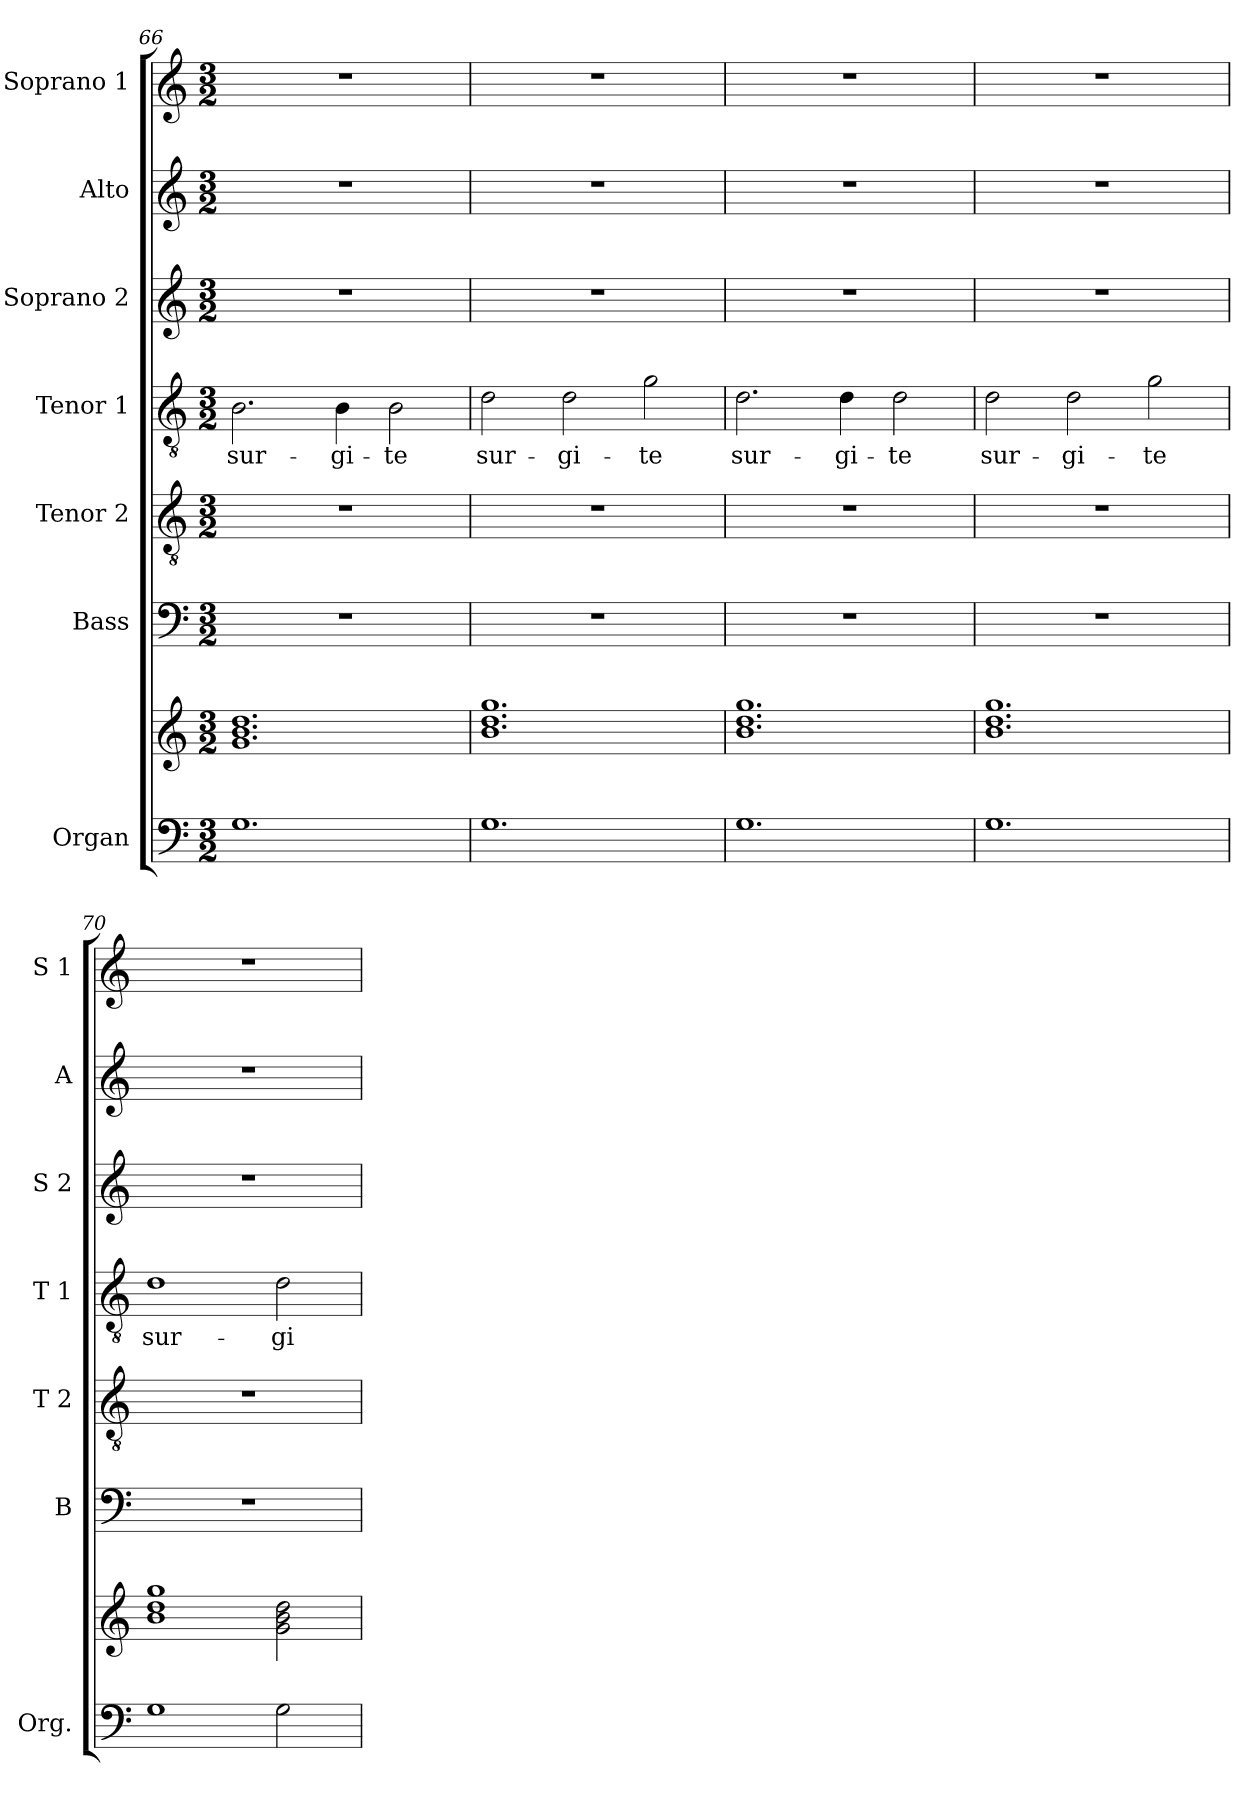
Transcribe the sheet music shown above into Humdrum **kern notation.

**kern	**kern	**kern	**kern	**kern	**text	**kern	**kern	**kern
*part7	*part7	*part6	*part5	*part4	*part4	*part3	*part2	*part1
*staff8	*staff7	*staff6	*staff5	*staff4	*staff4	*staff3	*staff2	*staff1
*I"Organ	*	*I"Bass	*I"Tenor 2	*I"Tenor 1	*	*I"Soprano 2	*I"Alto	*I"Soprano 1
*I'Org.	*	*I'B	*I'T 2	*I'T 1	*	*I'S 2	*I'A	*I'S 1
*clefF4	*clefG2	*clefF4	*clefGv2	*clefGv2	*	*clefG2	*clefG2	*clefG2
*k[]	*k[]	*k[]	*k[]	*k[]	*	*k[]	*k[]	*k[]
*C:	*C:	*C:	*C:	*C:	*	*C:	*C:	*C:
*M3/2	*M3/2	*M3/2	*M3/2	*M3/2	*	*M3/2	*M3/2	*M3/2
=66	=66	=66	=66	=66	=66	=66	=66	=66
!	!	!	!	!	!LO:LY:b	!	!	!
1.G	1.g! 1.b! 1.dd!	1.r	1.r	2.B\	sur-	1.r	1.r	1.r
!	!	!	!	!	!LO:LY:b	!	!	!
.	.	.	.	4B\	-gi-	.	.	.
!	!	!	!	!	!LO:LY:b	!	!	!
.	.	.	.	2B\	-te	.	.	.
!!LO:LB:g=z
=67	=67	=67	=67	=67	=67	=67	=67	=67
!	!	!	!	!	!LO:LY:b	!	!	!
1.G	1.b! 1.dd! 1.gg!	1.r	1.r	2d\	sur-	1.r	1.r	1.r
!	!	!	!	!	!LO:LY:b	!	!	!
.	.	.	.	2d\	-gi-	.	.	.
!	!	!	!	!	!LO:LY:b	!	!	!
.	.	.	.	2g\	-te	.	.	.
=68	=68	=68	=68	=68	=68	=68	=68	=68
!	!	!	!	!	!LO:LY:b	!	!	!
1.G	1.b! 1.dd! 1.gg!	1.r	1.r	2.d\	sur-	1.r	1.r	1.r
!	!	!	!	!	!LO:LY:b	!	!	!
.	.	.	.	4d\	-gi-	.	.	.
!	!	!	!	!	!LO:LY:b	!	!	!
.	.	.	.	2d\	-te	.	.	.
=69	=69	=69	=69	=69	=69	=69	=69	=69
!	!	!	!	!	!LO:LY:b	!	!	!
1.G	1.b! 1.dd! 1.gg!	1.r	1.r	2d\	sur-	1.r	1.r	1.r
!	!	!	!	!	!LO:LY:b	!	!	!
.	.	.	.	2d\	-gi-	.	.	.
!	!	!	!	!	!LO:LY:b	!	!	!
.	.	.	.	2g\	-te	.	.	.
=70	=70	=70	=70	=70	=70	=70	=70	=70
!	!	!	!	!	!LO:LY:b	!	!	!
1G	1b! 1dd! 1gg!	1.r	1.r	1d	sur-	1.r	1.r	1.r
!	!	!	!	!	!LO:LY:b	!	!	!
2G\	2g!\ 2b!\ 2dd!\	.	.	2d\	-gi-	.	.	.
=	=	=	=	=	=	=	=	=
*-	*-	*-	*-	*-	*-	*-	*-	*-
